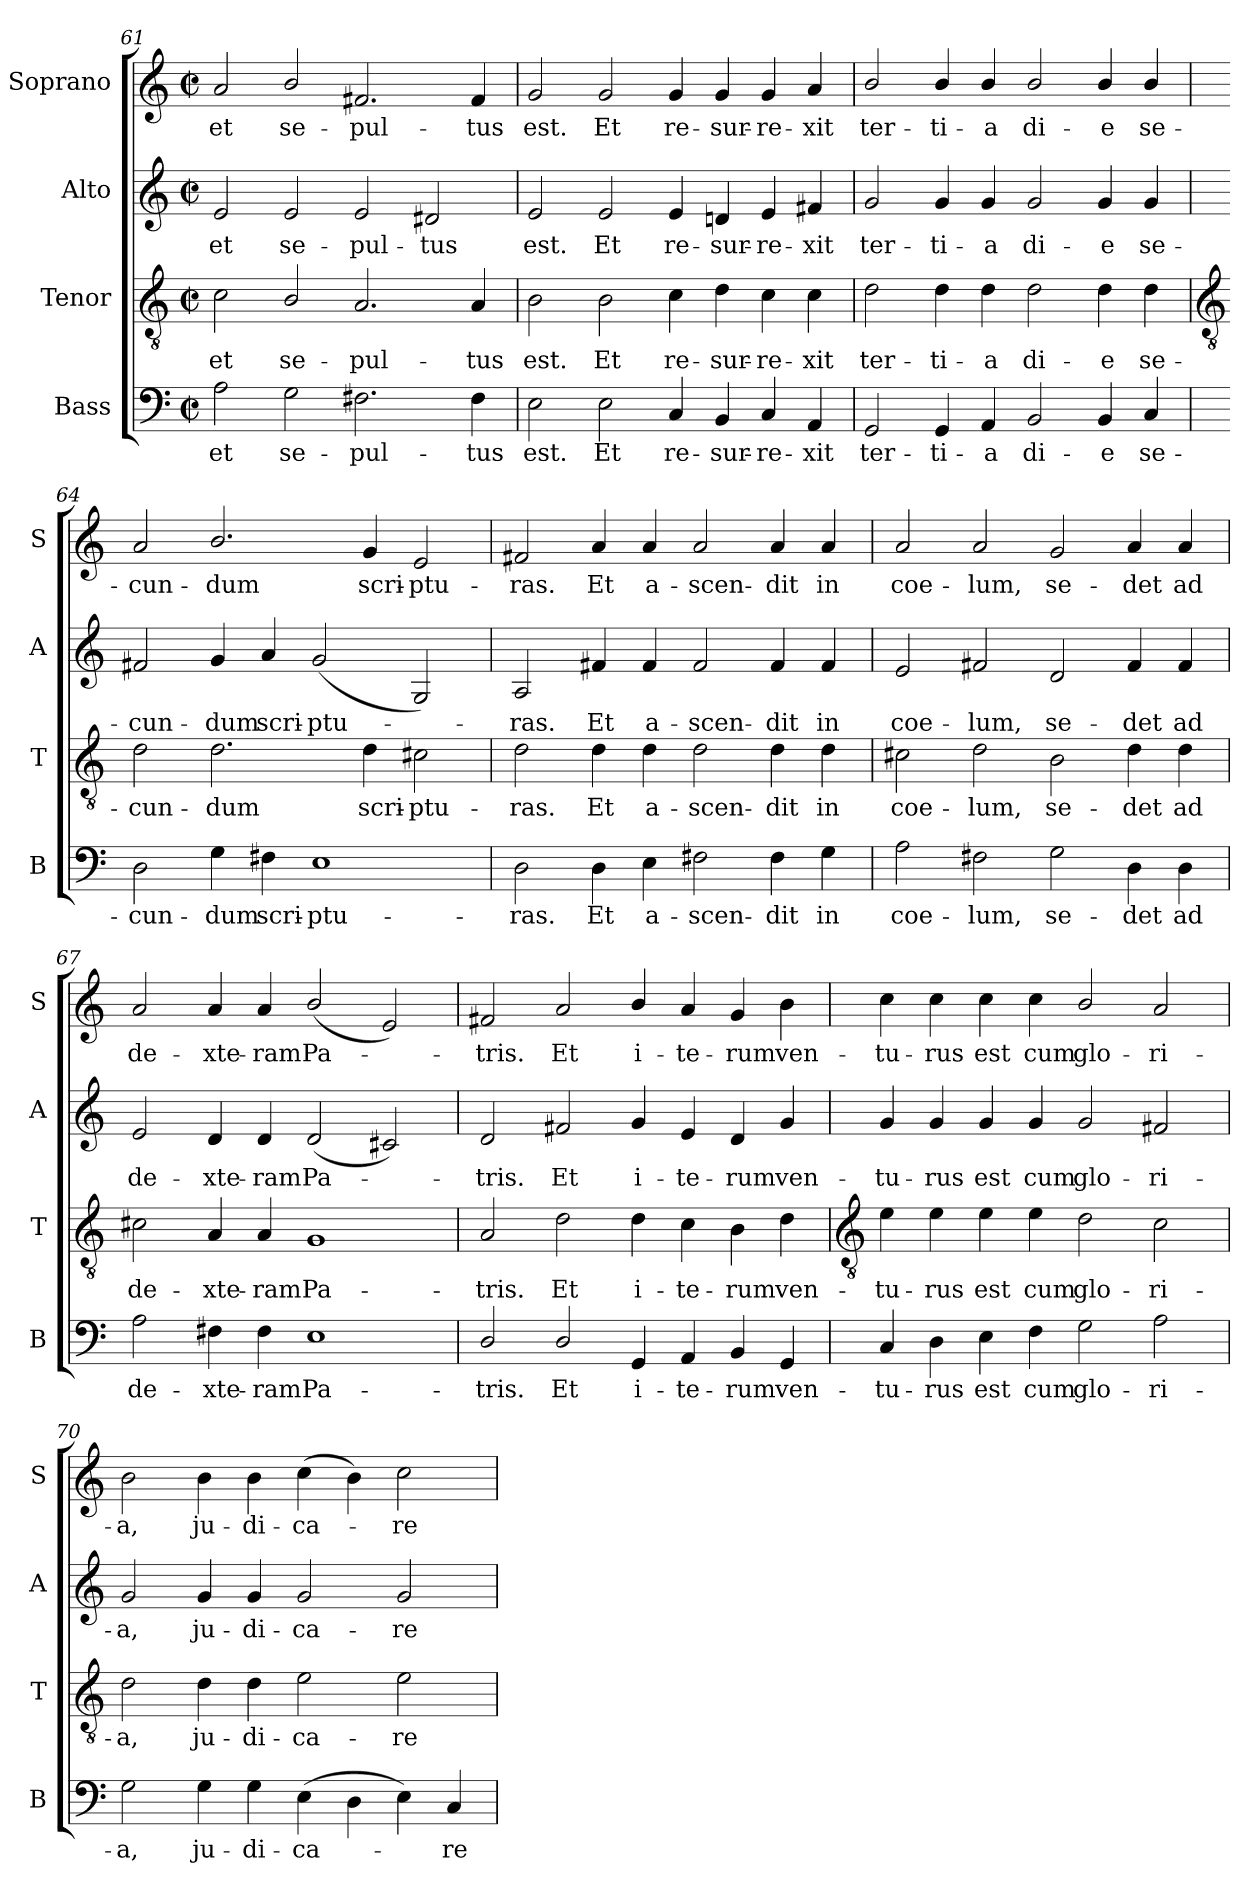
**kern	**text	**kern	**text	**kern	**text	**kern	**text
*part4	*part4	*part3	*part3	*part2	*part2	*part1	*part1
*staff4	*staff4	*staff3	*staff3	*staff2	*staff2	*staff1	*staff1
*I"Bass	*	*I"Tenor	*	*I"Alto	*	*I"Soprano	*
*I'B	*	*I'T	*	*I'A	*	*I'S	*
*clefF4	*	*clefGv2	*	*clefG2	*	*clefG2	*
*k[]	*	*k[]	*	*k[]	*	*k[]	*
*C:	*	*C:	*	*C:	*	*C:	*
*M4/2	*	*M4/2	*	*M4/2	*	*M4/2	*
*met(c|)	*	*met(c|)	*	*met(c|)	*	*met(c|)	*
=61	=61	=61	=61	=61	=61	=61	=61
!	!LO:LY:b	!	!LO:LY:b	!	!LO:LY:b	!	!LO:LY:b
2A	et	2c	et	2e	et	2a	et
!	!LO:LY:b	!	!LO:LY:b	!	!LO:LY:b	!	!LO:LY:b
2G	se-	2B/	se-	2e	se-	2b/	se-
!	!LO:LY:b	!	!LO:LY:b	!	!LO:LY:b	!	!LO:LY:b
2.F#X	-pul-	2.A	-pul-	2e	-pul-	2.f#X	-pul-
!	!	!	!	!	!LO:LY:b	!	!
.	.	.	.	2d#X	-tus	.	.
!	!LO:LY:b	!	!LO:LY:b	!	!	!	!LO:LY:b
4F#	-tus	4A	-tus	.	.	4f#	-tus
=62	=62	=62	=62	=62	=62	=62	=62
!	!LO:LY:b	!	!LO:LY:b	!	!LO:LY:b	!	!LO:LY:b
2E	est.	2B	est.	2e	est.	2g	est.
!	!LO:LY:b	!	!LO:LY:b	!	!LO:LY:b	!	!LO:LY:b
2E	Et	2B	Et	2e	Et	2g	Et
!	!LO:LY:b	!	!LO:LY:b	!	!LO:LY:b	!	!LO:LY:b
4C	re-	4c	re-	4e	re-	4g	re-
!	!LO:LY:b	!	!LO:LY:b	!	!LO:LY:b	!	!LO:LY:b
4BB	-sur-	4d	-sur-	4dn	-sur-	4g	-sur-
!	!LO:LY:b	!	!LO:LY:b	!	!LO:LY:b	!	!LO:LY:b
4C	-re-	4c	-re-	4e	-re-	4g	-re-
!	!LO:LY:b	!	!LO:LY:b	!	!LO:LY:b	!	!LO:LY:b
4AA	-xit	4c	-xit	4f#X	-xit	4a	-xit
=63	=63	=63	=63	=63	=63	=63	=63
!	!LO:LY:b	!	!LO:LY:b	!	!LO:LY:b	!	!LO:LY:b
2GG	ter-	2d	ter-	2g	ter-	2b/	ter-
!	!LO:LY:b	!	!LO:LY:b	!	!LO:LY:b	!	!LO:LY:b
4GG	-ti-	4d	-ti-	4g	-ti-	4b/	-ti-
!	!LO:LY:b	!	!LO:LY:b	!	!LO:LY:b	!	!LO:LY:b
4AA	-a	4d	-a	4g	-a	4b/	-a
!	!LO:LY:b	!	!LO:LY:b	!	!LO:LY:b	!	!LO:LY:b
2BB	di-	2d	di-	2g	di-	2b/	di-
!	!LO:LY:b	!	!LO:LY:b	!	!LO:LY:b	!	!LO:LY:b
4BB	-e	4d	-e	4g	-e	4b/	-e
!	!LO:LY:b	!	!LO:LY:b	!	!LO:LY:b	!	!LO:LY:b
4C	se-	4d	se-	4g	se-	4b/	se-
!!LO:LB:g=z
=64	=64	=64	=64	=64	=64	=64	=64
*	*	*clefGv2	*	*	*	*	*
!	!LO:LY:b	!	!LO:LY:b	!	!LO:LY:b	!	!LO:LY:b
2D	-cun-	2d	-cun-	2f#X	-cun-	2a	-cun-
!	!LO:LY:b	!	!LO:LY:b	!	!LO:LY:b	!	!LO:LY:b
4G	-dum	2.d	-dum	4g	-dum	2.b/	-dum
!	!LO:LY:b	!	!	!	!LO:LY:b	!	!
4F#X	scri-	.	.	4a	scri-	.	.
!	!LO:LY:b	!	!	!	!LO:LY:b	!	!
1E	-ptu-	.	.	(<2g	-ptu-	.	.
!	!	!	!LO:LY:b	!	!	!	!LO:LY:b
.	.	4d	scri-	.	.	4g	scri-
!	!	!	!LO:LY:b	!	!	!	!LO:LY:b
.	.	2c#X	-ptu-	2G)	.	2e	-ptu-
=65	=65	=65	=65	=65	=65	=65	=65
!	!LO:LY:b	!	!LO:LY:b	!	!LO:LY:b	!	!LO:LY:b
2D	-ras.	2d	-ras.	2A	ras.	2f#X	-ras.
!	!LO:LY:b	!	!LO:LY:b	!	!LO:LY:b	!	!LO:LY:b
4D	Et	4d	Et	4f#X	Et	4a	Et
!	!LO:LY:b	!	!LO:LY:b	!	!LO:LY:b	!	!LO:LY:b
4E	a-	4d	a-	4f#	a-	4a	a-
!	!LO:LY:b	!	!LO:LY:b	!	!LO:LY:b	!	!LO:LY:b
2F#X	-scen-	2d	-scen-	2f#	-scen-	2a	-scen-
!	!LO:LY:b	!	!LO:LY:b	!	!LO:LY:b	!	!LO:LY:b
4F#	-dit	4d	-dit	4f#	-dit	4a	-dit
!	!LO:LY:b	!	!LO:LY:b	!	!LO:LY:b	!	!LO:LY:b
4G	in	4d	in	4f#	in	4a	in
=66	=66	=66	=66	=66	=66	=66	=66
!	!LO:LY:b	!	!LO:LY:b	!	!LO:LY:b	!	!LO:LY:b
2A	coe-	2c#X	coe-	2e	coe-	2a	coe-
!	!LO:LY:b	!	!LO:LY:b	!	!LO:LY:b	!	!LO:LY:b
2F#X	-lum,	2d	-lum,	2f#X	-lum,	2a	-lum,
!	!LO:LY:b	!	!LO:LY:b	!	!LO:LY:b	!	!LO:LY:b
2G	se-	2B	se-	2d	se-	2g	se-
!	!LO:LY:b	!	!LO:LY:b	!	!LO:LY:b	!	!LO:LY:b
4D	-det	4d	-det	4f#	-det	4a	-det
!	!LO:LY:b	!	!LO:LY:b	!	!LO:LY:b	!	!LO:LY:b
4D	ad	4d	ad	4f#	ad	4a	ad
=67	=67	=67	=67	=67	=67	=67	=67
!	!LO:LY:b	!	!LO:LY:b	!	!LO:LY:b	!	!LO:LY:b
2A	de-	2c#X	de-	2e	de-	2a	de-
!	!LO:LY:b	!	!LO:LY:b	!	!LO:LY:b	!	!LO:LY:b
4F#X	-xte-	4A	-xte-	4d	-xte-	4a	-xte-
!	!LO:LY:b	!	!LO:LY:b	!	!LO:LY:b	!	!LO:LY:b
4F#	-ram	4A	-ram	4d	-ram	4a	-ram
!	!LO:LY:b	!	!LO:LY:b	!	!LO:LY:b	!	!LO:LY:b
1E	Pa-	1G	Pa-	(<2d	Pa-	(<2b/	Pa-
.	.	.	.	2c#X)	.	2e)	.
=68	=68	=68	=68	=68	=68	=68	=68
!	!LO:LY:b	!	!LO:LY:b	!	!LO:LY:b	!	!LO:LY:b
2D/	-tris.	2A	-tris.	2d	tris.	2f#X	tris.
!	!LO:LY:b	!	!LO:LY:b	!	!LO:LY:b	!	!LO:LY:b
2D/	Et	2d	Et	2f#X	Et	2a	Et
!	!LO:LY:b	!	!LO:LY:b	!	!LO:LY:b	!	!LO:LY:b
4GG	i-	4d	i-	4g	i-	4b/	i-
!	!LO:LY:b	!	!LO:LY:b	!	!LO:LY:b	!	!LO:LY:b
4AA	-te-	4c	-te-	4e	-te-	4a	-te-
!	!LO:LY:b	!	!LO:LY:b	!	!LO:LY:b	!	!LO:LY:b
4BB	-rum	4B	-rum	4d	-rum	4g	-rum
!	!LO:LY:b	!	!LO:LY:b	!	!LO:LY:b	!	!LO:LY:b
4GG	ven-	4d	ven-	4g	ven-	4b	ven-
!!LO:LB:g=z
=69	=69	=69	=69	=69	=69	=69	=69
*	*	*clefGv2	*	*	*	*	*
!	!LO:LY:b	!	!LO:LY:b	!	!LO:LY:b	!	!LO:LY:b
4C	-tu-	4e	-tu-	4g	-tu-	4cc	-tu-
!	!LO:LY:b	!	!LO:LY:b	!	!LO:LY:b	!	!LO:LY:b
4D	-rus	4e	-rus	4g	-rus	4cc	-rus
!	!LO:LY:b	!	!LO:LY:b	!	!LO:LY:b	!	!LO:LY:b
4E	est	4e	est	4g	est	4cc	est
!	!LO:LY:b	!	!LO:LY:b	!	!LO:LY:b	!	!LO:LY:b
4F	cum	4e	cum	4g	cum	4cc	cum
!	!LO:LY:b	!	!LO:LY:b	!	!LO:LY:b	!	!LO:LY:b
2G	glo-	2d	glo-	2g	glo-	2b/	glo-
!	!LO:LY:b	!	!LO:LY:b	!	!LO:LY:b	!	!LO:LY:b
2A	-ri-	2c	-ri-	2f#X	-ri-	2a	-ri-
=70	=70	=70	=70	=70	=70	=70	=70
!	!LO:LY:b	!	!LO:LY:b	!	!LO:LY:b	!	!LO:LY:b
2G	-a,	2d	-a,	2g	-a,	2b	-a,
!	!LO:LY:b	!	!LO:LY:b	!	!LO:LY:b	!	!LO:LY:b
4G	ju-	4d	ju-	4g	ju-	4b	ju-
!	!LO:LY:b	!	!LO:LY:b	!	!LO:LY:b	!	!LO:LY:b
4G	-di-	4d	-di-	4g	-di-	4b	-di-
!	!LO:LY:b	!	!LO:LY:b	!	!LO:LY:b	!	!LO:LY:b
(>4E	-ca-	2e	-ca-	2g	-ca-	(>4cc	-ca-
4D	.	.	.	.	.	4b)	.
!	!	!	!LO:LY:b	!	!LO:LY:b	!	!LO:LY:b
4E)	.	2e	-re	2g	-re	2cc	re
!	!LO:LY:b	!	!	!	!	!	!
4C	re	.	.	.	.	.	.
=	=	=	=	=	=	=	=
*-	*-	*-	*-	*-	*-	*-	*-
